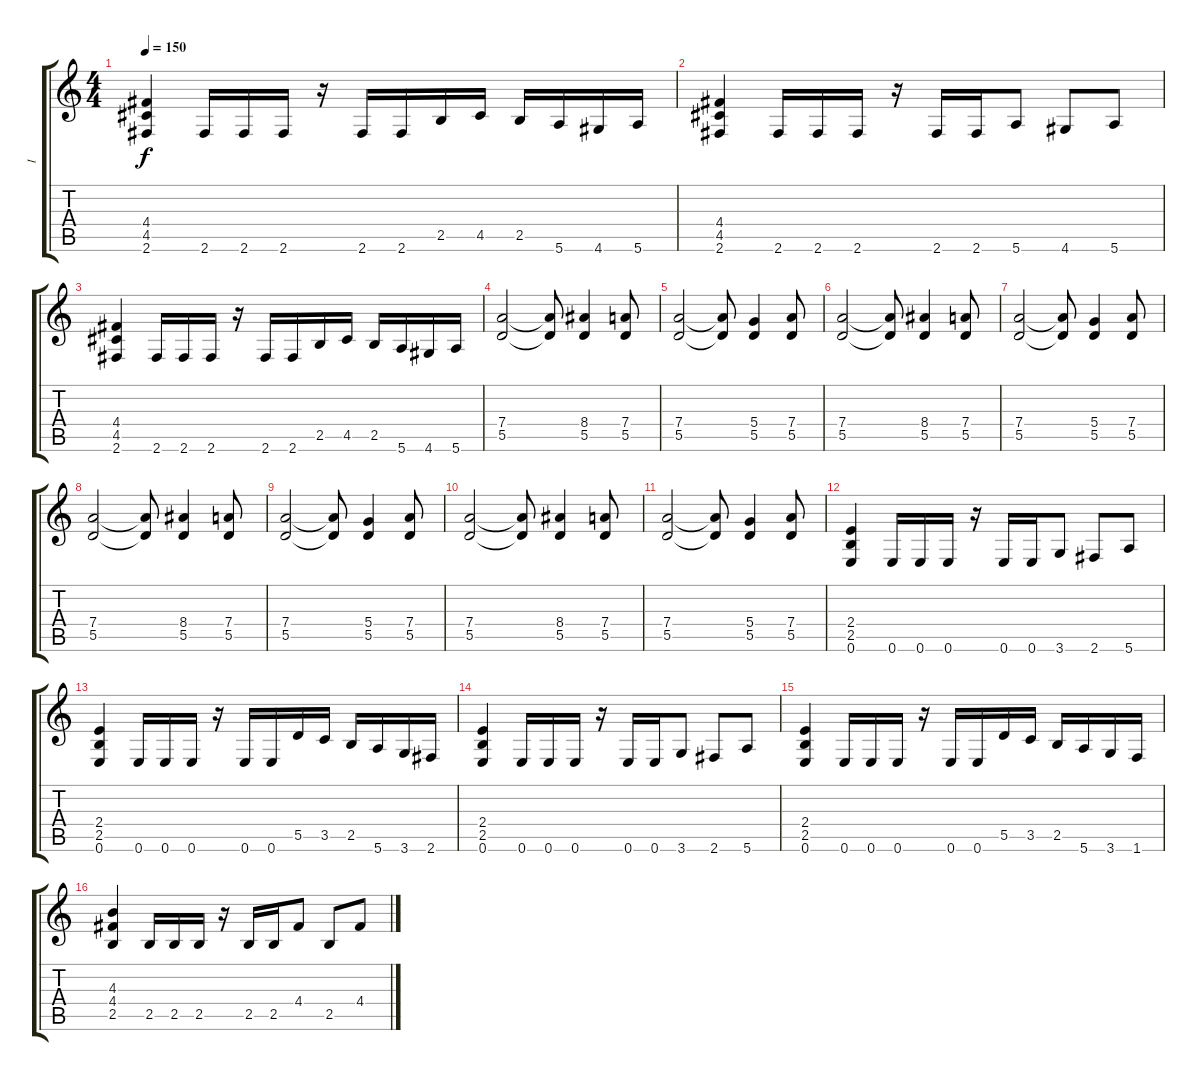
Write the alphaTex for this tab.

\track ("I" "I") {instrument distortionguitar}
\staff {score tabs}
\tuning (E4 B3 G3 D3 A2 E2) {hide}
\ts (4 4)
\tempo 150
\clef g2
\ks c
(4.4 4.5 2.6).4{dy f} 2.6.16 2.6.16 2.6.16 r.16 2.6.16 2.6.16 2.5.16 4.5.16 2.5.16 5.6.16 4.6.16 5.6.16 |
(4.4 4.5 2.6).4 2.6.16 2.6.16 2.6.16 r.16 2.6.16 2.6.16 5.6.8 4.6.8 5.6.8 |
(4.4 4.5 2.6).4 2.6.16 2.6.16 2.6.16 r.16 2.6.16 2.6.16 2.5.16 4.5.16 2.5.16 5.6.16 4.6.16 5.6.16 |
(7.4 5.5).2 (7.4{t} 5.5{t}).8 (8.4 5.5).4 (7.4 5.5).8 |
(7.4 5.5).2 (7.4{t} 5.5{t}).8 (5.4 5.5).4 (7.4 5.5).8 |
(7.4 5.5).2 (7.4{t} 5.5{t}).8 (8.4 5.5).4 (7.4 5.5).8 |
(7.4 5.5).2 (7.4{t} 5.5{t}).8 (5.4 5.5).4 (7.4 5.5).8 |
(7.4 5.5).2 (7.4{t} 5.5{t}).8 (8.4 5.5).4 (7.4 5.5).8 |
(7.4 5.5).2 (7.4{t} 5.5{t}).8 (5.4 5.5).4 (7.4 5.5).8 |
(7.4 5.5).2 (7.4{t} 5.5{t}).8 (8.4 5.5).4 (7.4 5.5).8 |
(7.4 5.5).2 (7.4{t} 5.5{t}).8 (5.4 5.5).4 (7.4 5.5).8 |
(2.4 2.5 0.6).4 0.6.16 0.6.16 0.6.16 r.16 0.6.16 0.6.16 3.6.8 2.6.8 5.6.8 |
(2.4 2.5 0.6).4 0.6.16 0.6.16 0.6.16 r.16 0.6.16 0.6.16 5.5.16 3.5.16 2.5.16 5.6.16 3.6.16 2.6.16 |
(2.4 2.5 0.6).4 0.6.16 0.6.16 0.6.16 r.16 0.6.16 0.6.16 3.6.8 2.6.8 5.6.8 |
(2.4 2.5 0.6).4 0.6.16 0.6.16 0.6.16 r.16 0.6.16 0.6.16 5.5.16 3.5.16 2.5.16 5.6.16 3.6.16 1.6.16 |
(4.3 4.4 2.5).4 2.5.16 2.5.16 2.5.16 r.16 2.5.16 2.5.16 4.4.8 2.5.8 4.4.8
